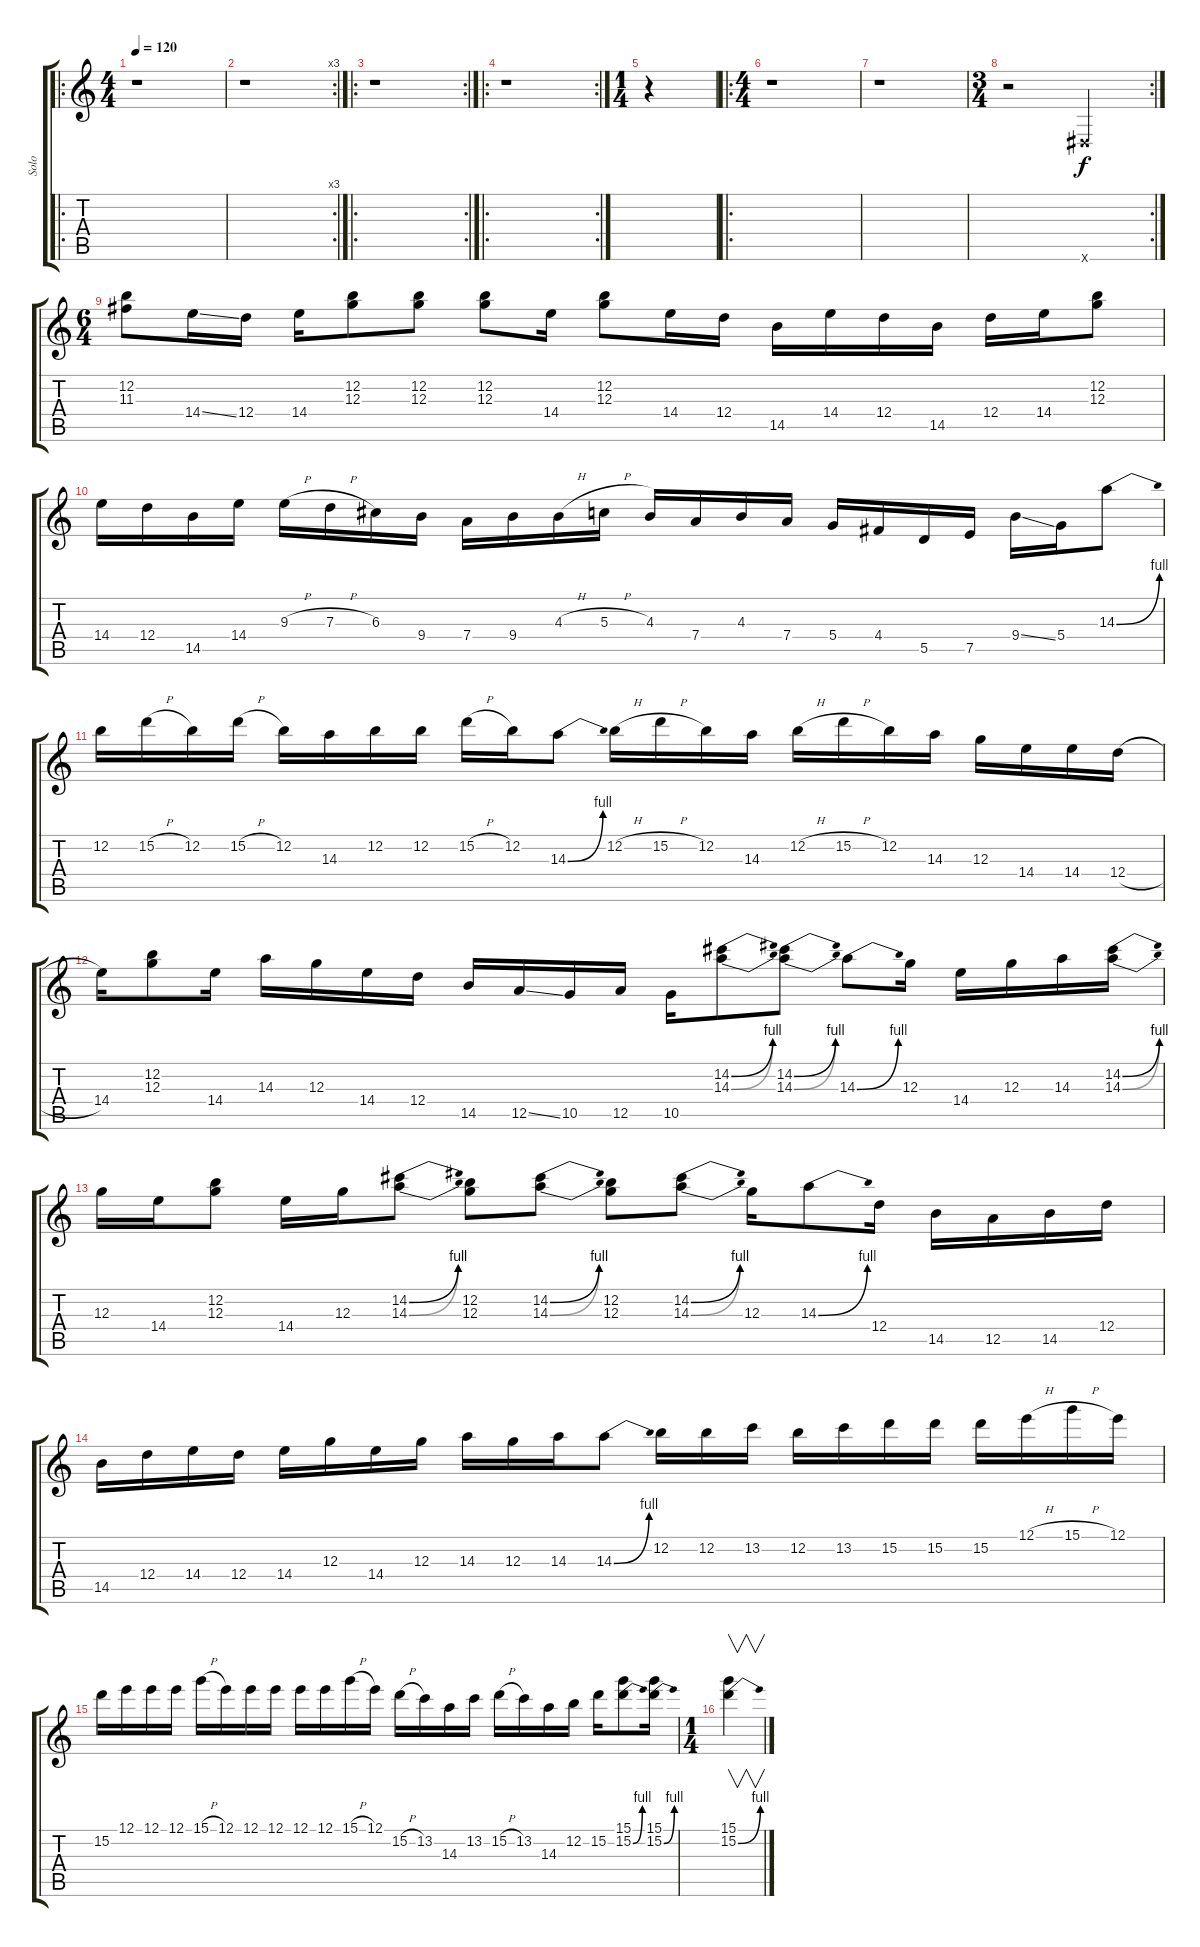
\track ("Solo" "Solo") {instrument distortionguitar}
\staff {score tabs}
\tuning (E4 B3 G3 D3 A2 E2) {hide}
\ro
\ts (4 4)
\tempo 120
\clef g2
\ks c
r.1{dy f instrument distortionguitar} |
\rc 3
r.1 |
\ro
\rc 2
r.1 |
\ro
\rc 2
r.1 |
\ts (1 4)
r.4 |
\ro
\ts (4 4)
r.1 |
r.1 |
\rc 2
\ts (3 4)
r.2 -1.6{x}.4 |
\ts (6 4)
(12.2 11.3).8 14.4{ss}.16 12.4.16 14.4.16 (12.2 12.3).8 (12.2 12.3).8 (12.2 12.3).8 14.4.16 (12.2 12.3).8 14.4.16 12.4.16 14.5.16 14.4.16 12.4.16 14.5.16 12.4.16 14.4.16 (12.2 12.3).8 |
14.4.16 12.4.16 14.5.16 14.4.16 9.3{h}.16 7.3{h}.16 6.3.16 9.4.16 7.4.16 9.4.16 4.3{h}.16 5.3{h}.16 4.3.16 7.4.16 4.3.16 7.4.16 5.4.16 4.4.16 5.5.16 7.5.16 9.4{ss}.16 5.4.16 14.3{be (bend 0 0 60 4)}.8 |
12.2.16 15.2{h}.16 12.2.16 15.2{h}.16 12.2.16 14.3.16 12.2.16 12.2.16 15.2{h}.16 12.2.16 14.3{be (bend 0 0 60 4)}.8 12.2{h}.16 15.2{h}.16 12.2.16 14.3.16 12.2{h}.16 15.2{h}.16 12.2.16 14.3.16 12.3.16 14.4.16 14.4.16 12.4{h}.16 |
14.4.16 (12.2 12.3).8 14.4.16 14.3.16 12.3.16 14.4.16 12.4.16 14.5.16 12.5{ss}.16 10.5.16 12.5.16 10.5.16 (14.2{be (bend 0 0 60 4)} 14.3{be (bend 0 0 60 4)}).8 (14.2{be (bend 0 0 60 4)} 14.3{be (bend 0 0 60 4)}).8 14.3{be (bend 0 0 60 4)}.8 12.3.16 14.4.16 12.3.16 14.3.16 (14.2{be (bend 0 0 60 4)} 14.3{be (bend 0 0 60 4)}).16 |
12.3.16 14.4.16 (12.2 12.3).8 14.4.16 12.3.16 (14.2{be (bend 0 0 60 4)} 14.3{be (bend 0 0 60 4)}).8 (12.2 12.3).8 (14.2{be (bend 0 0 60 4)} 14.3{be (bend 0 0 60 4)}).8 (12.2 12.3).8 (14.2{be (bend 0 0 60 4)} 14.3{be (bend 0 0 60 4)}).8 12.3.16 14.3{be (bend 0 0 60 4)}.8 12.4.16 14.5.16 12.5.16 14.5.16 12.4.16 |
14.5.16 12.4.16 14.4.16 12.4.16 14.4.16 12.3.16 14.4.16 12.3.16 14.3.16 12.3.16 14.3.16 14.3{be (bend 0 0 60 4)}.8 12.2.16 12.2.16 13.2.16 12.2.16 13.2.16 15.2.16 15.2.16 15.2.16 12.1{h}.16 15.1{h}.16 12.1.16 |
15.2.16 12.1.16 12.1.16 12.1.16 15.1{h}.16 12.1.16 12.1.16 12.1.16 12.1.16 12.1.16 15.1{h}.16 12.1.16 15.2{h}.16 13.2.16 14.3.16 13.2.16 15.2{h}.16 13.2.16 14.3.16 12.2.16 15.2.16 (15.1 15.2{be (bend 0 0 60 4)}).8 (15.1 15.2{be (bend 0 0 60 4)}).16 |
\ts (1 4)
(15.1 15.2{be (bend 0 0 60 4)}).4{v}
